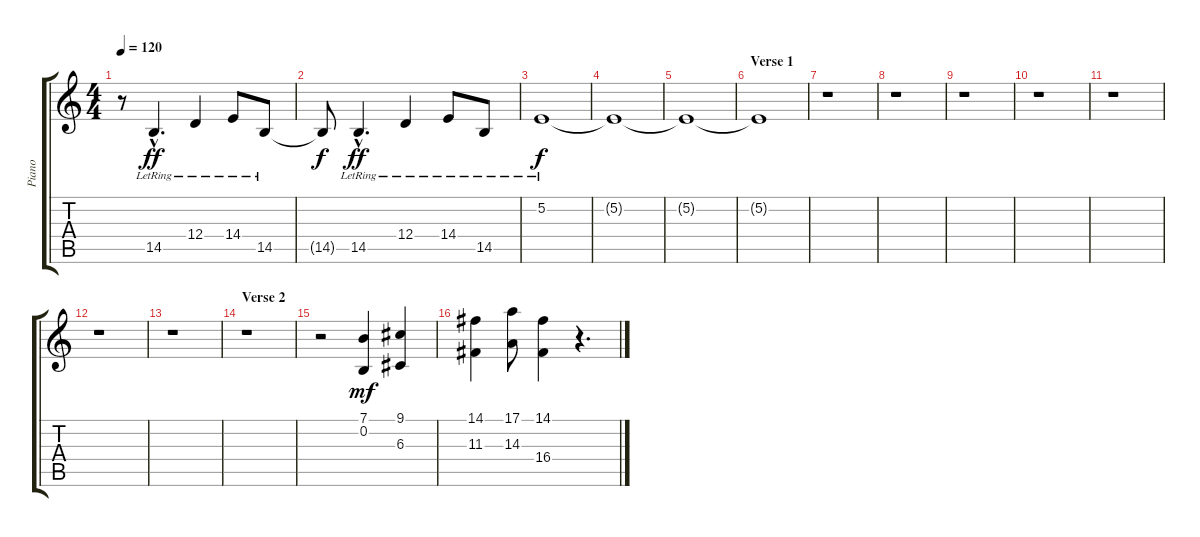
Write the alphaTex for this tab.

\track ("Piano" "Piano") {instrument synthstrings1}
\staff {score tabs}
\tuning (E4 B3 G3 D3 A2 E2) {hide}
\ts (4 4)
\tempo 120
\clef g2
\ks c
r.8{dy ff instrument synthstrings1} 14.5{hac lr}.4{d} 12.4{lr}.4 14.4{lr}.8 14.5{lr}.8 |
14.5{t}.8{dy f} 14.5{hac lr}.4{d dy ff} 12.4{lr}.4 14.4{lr}.8 14.5{lr}.8 |
5.2{lr}.1{dy f} |
5.2{t}.1 |
5.2{t}.1 |
\section ("" "Verse 1")
5.2{t}.1 |
r.1 |
r.1 |
r.1 |
r.1 |
r.1 |
r.1 |
r.1 |
\section ("" "Verse 2")
r.1 |
r.2 (7.1 0.2).4{dy mf} (9.1 6.3).4 |
(14.1 11.3).4 (17.1 14.3).8 (14.1 16.4).4 r.4{d}
